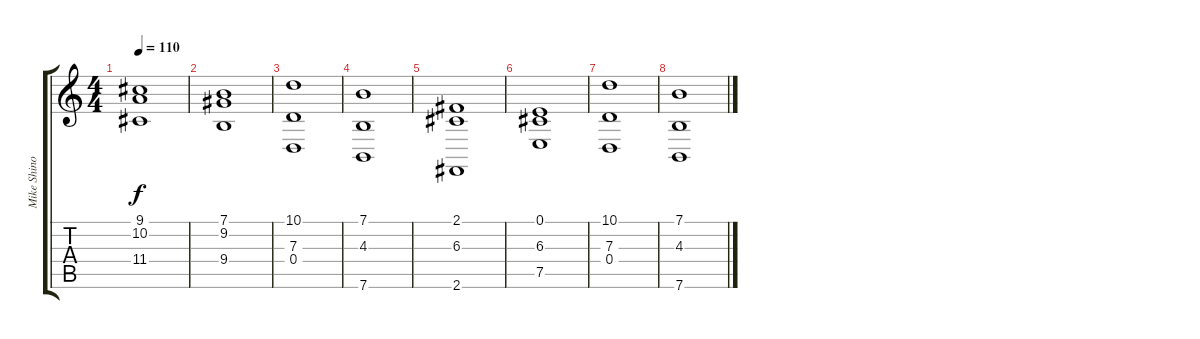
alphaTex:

\track ("Mike Shinoda (Piano)" "Mike Shino") {instrument acousticgrandpiano}
\staff {score tabs}
\tuning (E4 B3 G3 D3 A2 E2) {hide}
\ts (4 4)
\tempo 110
\clef g2
\ks c
(9.1 10.2 11.4).1{dy f} |
(7.1 9.2 9.4).1 |
(10.1 7.3 0.4).1{volume 10} |
(7.1 4.3 7.6).1 |
(2.1 6.3 2.6).1 |
(0.1 6.3 7.5).1 |
(10.1 7.3 0.4).1{volume 10} |
(7.1 4.3 7.6).1
